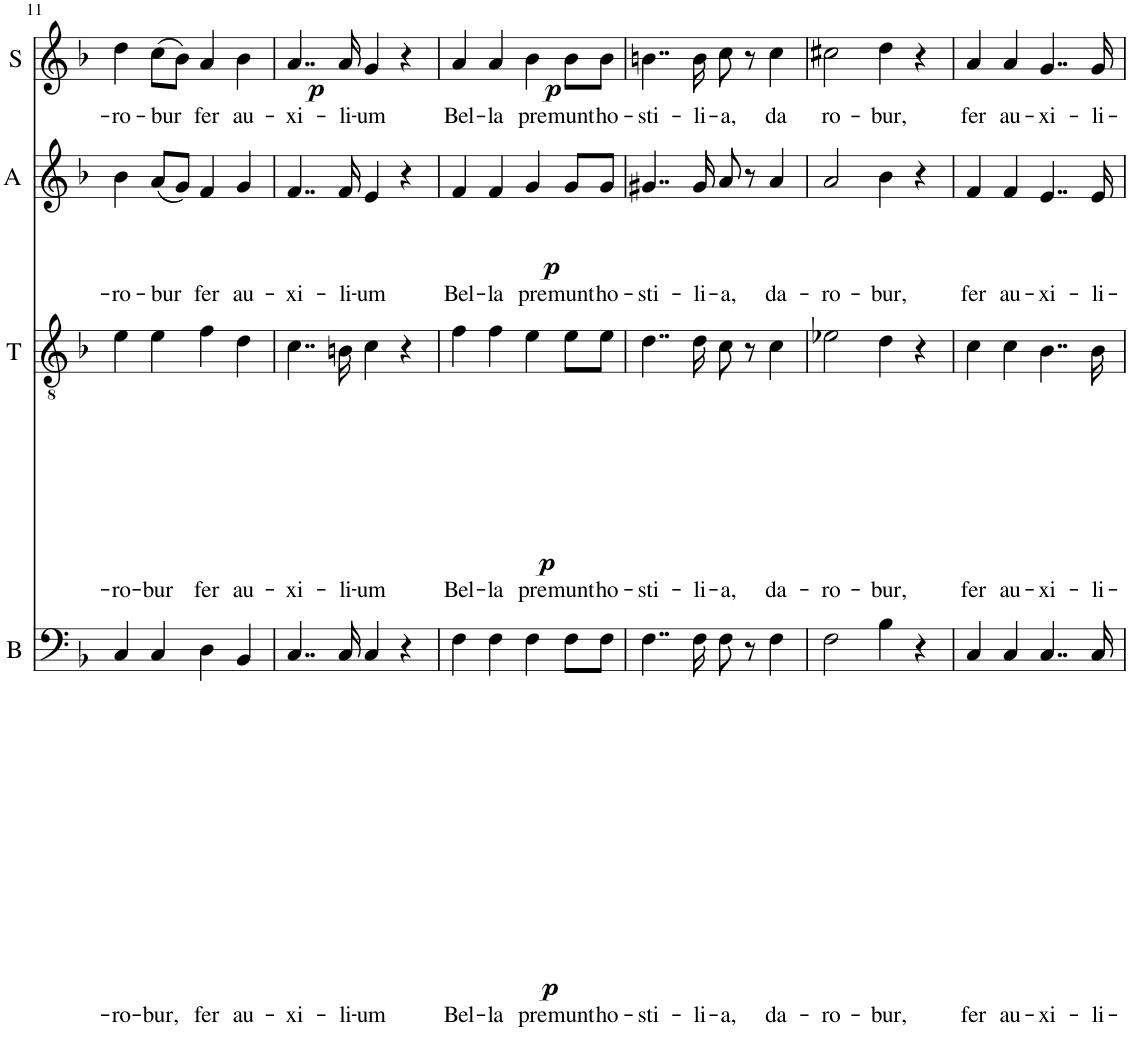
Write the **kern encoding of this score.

**kern	**text	**dynam	**kern	**text	**dynam	**kern	**text	**dynam	**kern	**text	**dynam
*part4	*part4	*part4	*part3	*part3	*part3	*part2	*part2	*part2	*part1	*part1	*part1
*staff4	*staff4	*staff4	*staff3	*staff3	*staff3	*staff2	*staff2	*staff2	*staff1	*staff1	*staff1
*I"B	*	*	*I"T	*	*	*I"A	*	*	*I"S	*	*
*I'B	*	*	*I'T	*	*	*I'A	*	*	*I'S	*	*
!!LO:PB:g=z
*clefF4	*	*	*clefGv2	*	*	*clefG2	*	*	*clefG2	*	*
*k[b-]	*	*	*k[b-]	*	*	*k[b-]	*	*	*k[b-]	*	*
=11	=11	=11	=11	=11	=11	=11	=11	=11	=11	=11	=11
!	!LO:LY:b	!	!	!LO:LY:b	!	!	!LO:LY:b	!	!	!LO:LY:b	!
4C/	-ro-	.	4e\	-ro-	.	4b-\	-ro-	.	4dd\	-ro-	.
!	!LO:LY:b	!	!	!LO:LY:b	!	!	!LO:LY:b	!	!	!LO:LY:b	!
4C/	-bur,	.	4e\	-bur	.	(8a/L	-bur	.	(8cc\L	-bur	.
.	.	.	.	.	.	8g/J)	.	.	8b-\J)	.	.
!	!LO:LY:b	!	!	!LO:LY:b	!	!	!LO:LY:b	!	!	!LO:LY:b	!
4D\	fer	.	4f\	fer	.	4f/	fer	.	4a/	fer	.
!	!LO:LY:b	!	!	!LO:LY:b	!	!	!LO:LY:b	!	!	!LO:LY:b	!
4BB-/	au-	.	4d\	au-	.	4g/	au-	.	4b-\	au-	.
=12	=12	=12	=12	=12	=12	=12	=12	=12	=12	=12	=12
!	!LO:LY:b	!	!	!LO:LY:b	!	!	!LO:LY:b	!	!	!LO:LY:b	!LO:DY:b
4..C/	-xi-	.	4..c\	-xi-	.	4..f/	-xi-	.	4..a/	-xi-	p
!	!LO:LY:b	!	!	!LO:LY:b	!	!	!LO:LY:b	!	!	!LO:LY:b	!
16C/	-li-	.	16Bn\	-li-	.	16f/	-li-	.	16a/	-li-	.
!	!LO:LY:b	!	!	!LO:LY:b	!	!	!LO:LY:b	!	!	!LO:LY:b	!
4C/	-um	.	4c\	-um	.	4e/	-um	.	4g/	-um	.
4r	.	.	4r	.	.	4r	.	.	4r	.	.
=13	=13	=13	=13	=13	=13	=13	=13	=13	=13	=13	=13
!	!	!LO:DY:b	!	!LO:LY:b	!LO:DY:b	!	!LO:LY:b	!LO:DY:b	!	!LO:LY:b	!LO:DY:b
4F\	.	p	4f\	Bel-	p	4f/	Bel-	p	4a/	Bel-	p
!	!LO:LY:b	!	!	!LO:LY:b	!	!	!LO:LY:b	!	!	!LO:LY:b	!
4F\	-la	.	4f\	-la	.	4f/	-la	.	4a/	-la	.
!	!LO:LY:b	!	!	!LO:LY:b	!	!	!LO:LY:b	!	!	!LO:LY:b	!
4F\	pre-	.	4e\	pre-	.	4g/	pre-	.	4b-\	pre-	.
!	!LO:LY:b	!	!	!LO:LY:b	!	!	!LO:LY:b	!	!	!LO:LY:b	!
8F\L	-munt	.	8e\L	-munt	.	8g/L	-munt	.	8b-\L	-munt	.
!	!LO:LY:b	!	!	!LO:LY:b	!	!	!LO:LY:b	!	!	!LO:LY:b	!
8F\J	ho-	.	8e\J	ho-	.	8g/J	ho-	.	8b-\J	ho-	.
=14	=14	=14	=14	=14	=14	=14	=14	=14	=14	=14	=14
!	!LO:LY:b	!	!	!LO:LY:b	!	!	!LO:LY:b	!	!	!LO:LY:b	!
4..F\	-sti-	.	4..d\	-sti-	.	4..g#X/	-sti-	.	4..bn\	-sti-	.
!	!LO:LY:b	!	!	!LO:LY:b	!	!	!LO:LY:b	!	!	!LO:LY:b	!
16F\	-li-	.	16d\	-li-	.	16g#/	-li-	.	16b\	-li-	.
!	!LO:LY:b	!	!	!LO:LY:b	!	!	!LO:LY:b	!	!	!LO:LY:b	!
8F\	-a,	.	8c\	-a,	.	8a/	-a,	.	8cc\	-a,	.
8r	.	.	8r	.	.	8r	.	.	8r	.	.
!	!LO:LY:b	!	!	!LO:LY:b	!	!	!LO:LY:b	!	!	!LO:LY:b	!
4F\	da-	.	4c\	da-	.	4a/	da-	.	4cc\	da	.
=15	=15	=15	=15	=15	=15	=15	=15	=15	=15	=15	=15
!	!LO:LY:b	!	!	!LO:LY:b	!	!	!LO:LY:b	!	!	!LO:LY:b	!
2F\	-ro-	.	2e-X\	-ro-	.	2a/	-ro-	.	2cc#X\	ro-	.
!	!LO:LY:b	!	!	!LO:LY:b	!	!	!LO:LY:b	!	!	!LO:LY:b	!
4B-\	-bur,	.	4d\	-bur,	.	4b-\	-bur,	.	4dd\	-bur,	.
4r	.	.	4r	.	.	4r	.	.	4r	.	.
=16	=16	=16	=16	=16	=16	=16	=16	=16	=16	=16	=16
!	!LO:LY:b	!	!	!LO:LY:b	!	!	!LO:LY:b	!	!	!LO:LY:b	!
4C/	fer	.	4c\	fer	.	4f/	fer	.	4a/	fer	.
!	!LO:LY:b	!	!	!LO:LY:b	!	!	!LO:LY:b	!	!	!LO:LY:b	!
4C/	au-	.	4c\	au-	.	4f/	au-	.	4a/	au-	.
!	!LO:LY:b	!	!	!LO:LY:b	!	!	!LO:LY:b	!	!	!LO:LY:b	!
4..C/	-xi-	.	4..B-\	-xi-	.	4..e/	-xi-	.	4..g/	-xi-	.
!	!LO:LY:b	!	!	!LO:LY:b	!	!	!LO:LY:b	!	!	!LO:LY:b	!
16C/	-li-	.	16B-\	-li-	.	16e/	-li-	.	16g/	-li-	.
=	=	=	=	=	=	=	=	=	=	=	=
*-	*-	*-	*-	*-	*-	*-	*-	*-	*-	*-	*-
